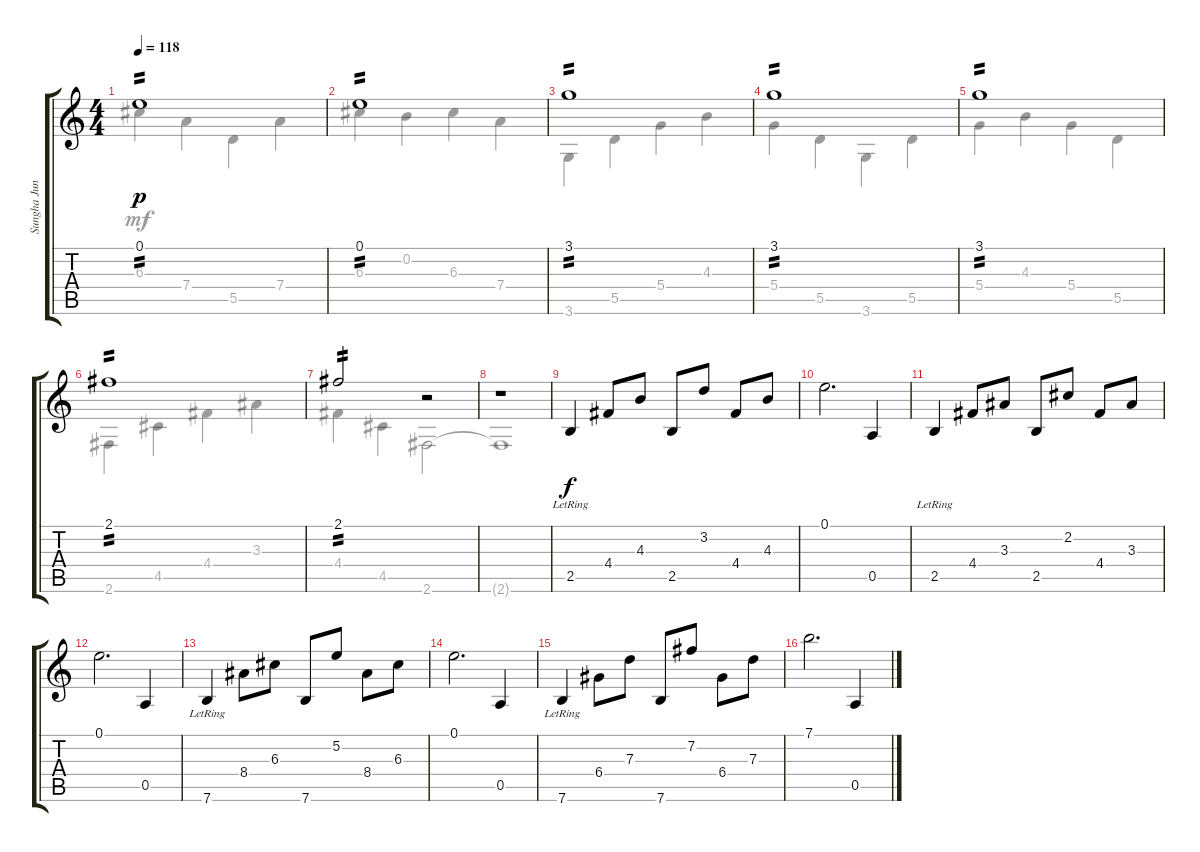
\track ("Sungha Jung" "Sungha Jun") {instrument acousticguitarsteel}
\staff {score tabs}
\tuning (E4 B3 G3 D3 A2 E2) {hide}
\voice
\ts (4 4)
\tempo 118
\clef g2
\ks c
0.1.1{tp 2 dy p} |
0.1.1{tp 2} |
3.1.1{tp 2} |
3.1.1{tp 2} |
3.1.1{tp 2} |
2.1.1{tp 2} |
2.1.2{tp 2} r.2 |
r.1 |
2.5{lr}.4{dy f} 4.4.8 4.3.8 2.5.8 3.2.8 4.4.8 4.3.8 |
0.1.2{d} 0.5.4 |
2.5{lr}.4 4.4.8 3.3.8 2.5.8 2.2.8 4.4.8 3.3.8 |
0.1.2{d} 0.5.4 |
7.6{lr}.4 8.4.8 6.3.8 7.6.8 5.2.8 8.4.8 6.3.8 |
0.1.2{d} 0.5.4 |
7.6{lr}.4 6.4.8 7.3.8 7.6.8 7.2.8 6.4.8 7.3.8 |
7.1.2{d} 0.5.4
\voice
\clef g2
\ottava regular
\simile none
\ks c
6.3.4{dy mf} 7.4.4 5.5.4 7.4.4 |
6.3.4 0.2.4 6.3.4 7.4.4 |
3.6.4 5.5.4 5.4.4 4.3.4 |
5.4.4 5.5.4 3.6.4 5.5.4 |
5.4.4 4.3.4 5.4.4 5.5.4 |
2.6.4 4.5.4 4.4.4 3.3.4 |
4.4.4 4.5.4 2.6.2 |
2.6{t}.1 |
|
|
|
|
|
|
|
